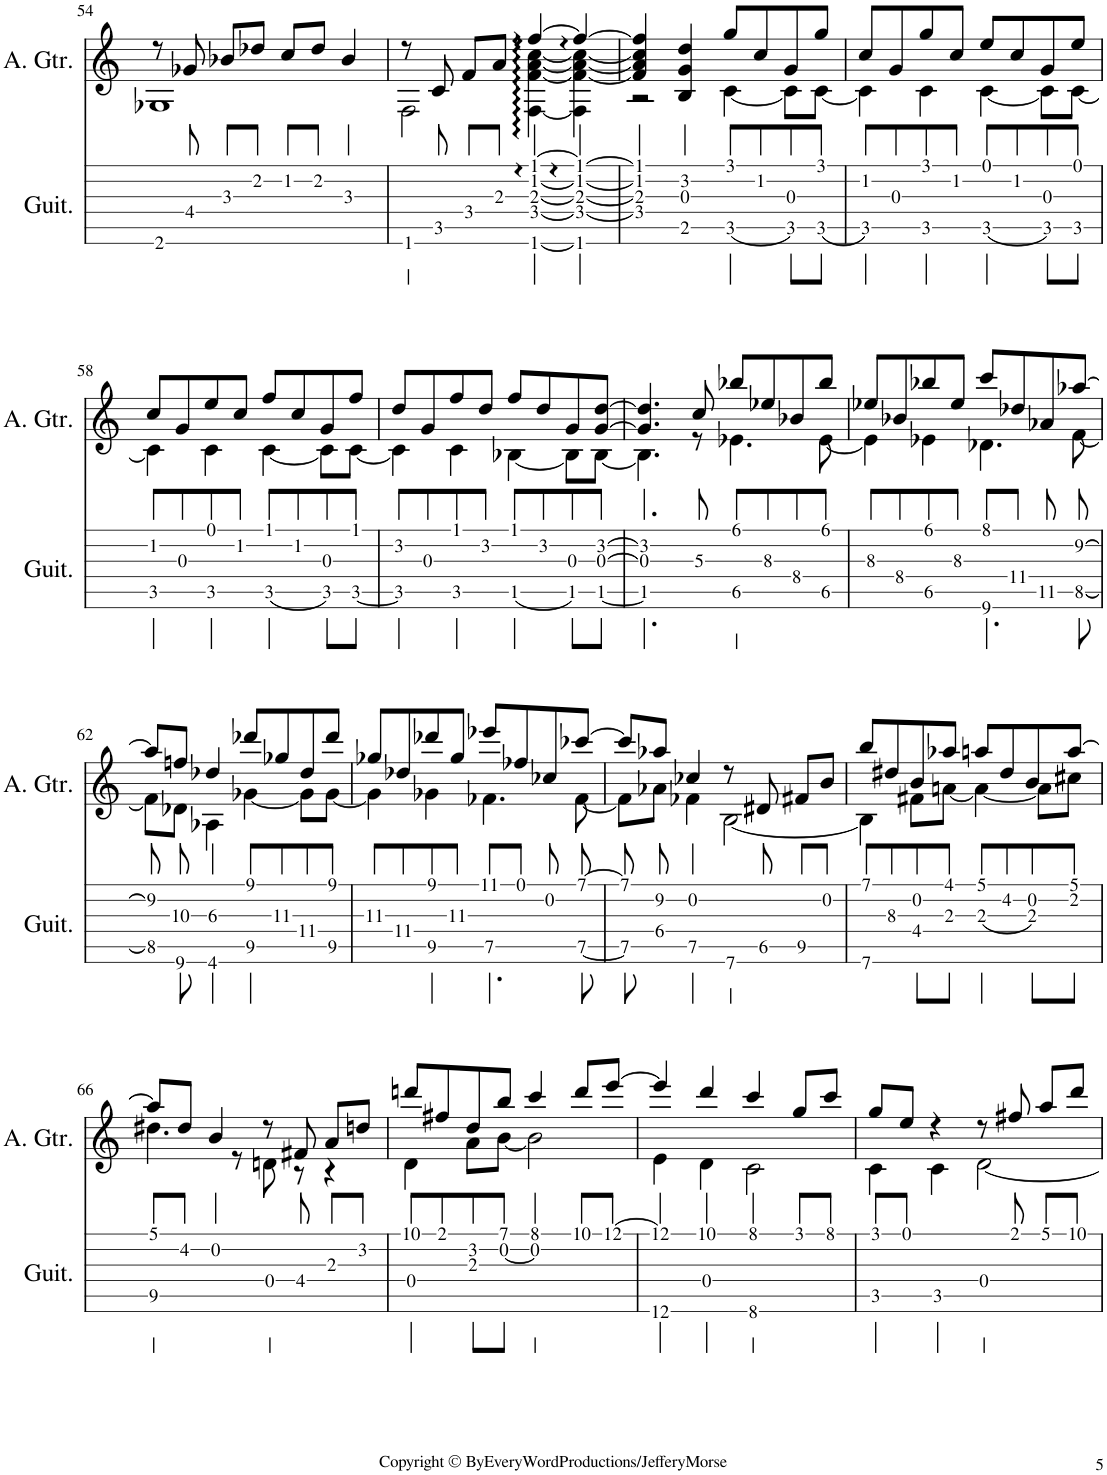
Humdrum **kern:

**kern	**kern
*part2	*part1
*staff2	*staff1
*I"Classical Guitar	*I"Acoustic Guitar
*I'Guit.	*I'A. Gtr.
!!LO:PB:g=z
*	*clefG2
*	*Trd7c12
*k[]	*k[]
*M4/4	*M4/4
=54	=54
*^	*^
8r	1GG-X	8r	1G-X
8G-X/	.	8g-X/	.
8B-X/L	.	8b-X/L	.
8d-X/J	.	8dd-X/J	.
8c/L	.	8cc/L	.
8d-/J	.	8dd-/J	.
4B-/	.	4b-/	.
=55	=55	=55	=55
8r	2FF\	8r	2F\
8C/	.	8c/	.
8F/L	.	8f/L	.
8A/J	.	8a/J	.
[4f/	[4FF\ [4F\ [4A\ [4c\	[4ff/	[4F\ [4f\ [4a\ [4cc\
4f/_	4FF\] 4F\_ 4A\_ 4c\_	4ff/_	4F\] 4f\_ 4a\_ 4cc\_
=56	=56	=56	=56
4F/] 4A/] 4c/] 4f/]	2r	4f/] 4a/] 4cc/] 4ff/]	2r
4BB/ 4G/ 4d/	.	4B/ 4g/ 4dd/	.
8g/L	[4C\	8gg/L	[4c\
8c/	.	8cc/	.
8G/	8C\L]	8g/	8c\L]
8g/J	[8C\J	8gg/J	[8c\J
=57	=57	=57	=57
8c/L	4C\]	8cc/L	4c\]
8G/	.	8g/	.
8g/	4C\	8gg/	4c\
8c/J	.	8cc/J	.
8e/L	[4C\	8ee/L	[4c\
8c/	.	8cc/	.
8G/	8C\L]	8g/	8c\L]
8e/J	8C\J	8ee/J	[8c\J
!!LO:LB:g=z	!!
=58	=58	=58	=58
8c/L	4C\	8cc/L	4c\]
8G/	.	8g/	.
8e/	4C\	8ee/	4c\
8c/J	.	8cc/J	.
8f/L	[4C\	8ff/L	[4c\
8c/	.	8cc/	.
8G/	8C\L]	8g/	8c\L]
8f/J	[8C\J	8ff/J	[8c\J
=59	=59	=59	=59
8d/L	4C\]	8dd/L	4c\]
8G/	.	8g/	.
8f/	4C\	8ff/	4c\
8d/J	.	8dd/J	.
8f/L	[4BB-X\	8ff/L	[4B-X\
8d/	.	8dd/	.
8G/	8BB-\L]	8g/	8B-\L]
[8G/ [8d/J	[8BB-\J	[8g/ [8dd/J	[8B-\J
=60	=60	=60	=60
4.G/] 4.d/]	4.BB-\]	4.g/] 4.dd/]	4.B-\]
8c/	8r	8cc/	8r
8b-X/L	2E-\	8bb-X/L	4.e-X\
8e-/	.	8ee-X/	.
8B-/	.	8b-X/	.
8E-/ 8b-/J	.	8bb-/J	[8e-\
=61	=61	=61	=61
8e-/L	2r	8ee-X/L	4e-\]
8B-/	.	8b-X/	.
8E-/ 8b-/	.	8bb-X/	4e-X\
8e-/J	.	8ee-/J	.
8cc/L	4.C#\	8ccc/L	4.d-X\
8c#/J	.	8dd-X/	.
8G#/	.	8a-X/	.
[8g#/	[8F\	[8aa-X/J	[8f\
!!LO:LB:g=z	!!
=62	=62	=62	=62
8F/] 8g#/]	8r	8aa-/L]	8f\L]
8f/	8C#\	8ffn/J	8d-X\J
4c#/	4AA-X\	4dd-X/	4A-X\
8dd-X/L	4F#\	8ddd-X/L	[4g-X\
8f#/	.	8gg-X/	.
8c#/	4r	8dd-/	8g-\L]
8F#/ 8cc#/J	.	8ddd-/J	[8g-\J
=63	=63	=63	=63
8f#/L	4r	8gg-X/L	4g-\]
8c#/	.	8dd-X/	.
8dd-/	4F#\	8ddd-X/	4g-X\
8f#/J	.	8gg-/J	.
8ee-X/L	4.E\	8eee-X/L	4.f-X\
8f-X/J	.	8ff-X/	.
8c-X/	.	8cc-X/	.
[8cc-X/	[8E\	[8ccc-X/J	[8f-\
=64	=64	=64	=64
8cc-X/]	8E\]	8ccc-/L]	8f-\L]
8G#/ 8g#/	8r	8aa-X/J	8a-X\J
4c-/	4E\	4cc-X/	4f-X\
8r	2BB\	8r	[2B\
8E-/	.	8d#X/	.
8F#/L	.	8f#X/L	.
8B/J	.	8b/J	.
=65	=65	=65	=65
8BB/ 8b/L	4r	8bb/L	4B\]
8e-/	.	8dd#X/	.
8B/	8F#X\L	8b/	8f#X\L
8a-X/J	8An\J	8aa-X/J	[8an\J
8an/L	[4A\	8aan/L	4a\_
8d#/	.	8dd#/	.
8B/	8A\L]	8b/	8a\L]
8a/J	8c#X\J	[8aa/J	8cc#X\J
!!LO:LB:g=z	!!
=66	=66	=66	=66
8a/L	2F#\	8aa/L]	4.dd#X\
8d#/J	.	8dd#/J	.
4B/	.	4b/	.
.	.	.	8r
8r	2Dn\	8r	8dn\
8F#X/	.	8f#X/	8r
8A/L	.	8a/L	4r
8dn/J	.	8ddn/J	.
=67	=67	=67	=67
8ddn/L	4D\	8dddn/L	4d\
8f#X/	.	8ff#X/	.
8d/	8A\L	8dd/	8a\L
8b/J	[8B\J	8bb/J	[8b\J
4cc/	2B\]	4ccc/	2b\]
8dd/L	.	8ddd/L	.
[8ee/J	.	[8eee/J	.
=68	=68	=68	=68
4ee/]	4E\	4eee/]	4e\
4dd/	4D\	4ddd/	4d\
4cc/	2C\	4ccc/	2c\
8g/L	.	8gg/L	.
8cc/J	.	8ccc/J	.
=69	=69	=69	=69
8g/L	4C\	8gg/L	4c\
8e/J	.	8ee/J	.
4r	4C\	4r	4c\
8r	2D\	8r	[2d\
8f#X/	.	8ff#X/	.
8a/L	.	8aa/L	.
8dd/J	.	8ddd/J	.
*v	*v	*	*
*	*v	*v
=	=
*-	*-
